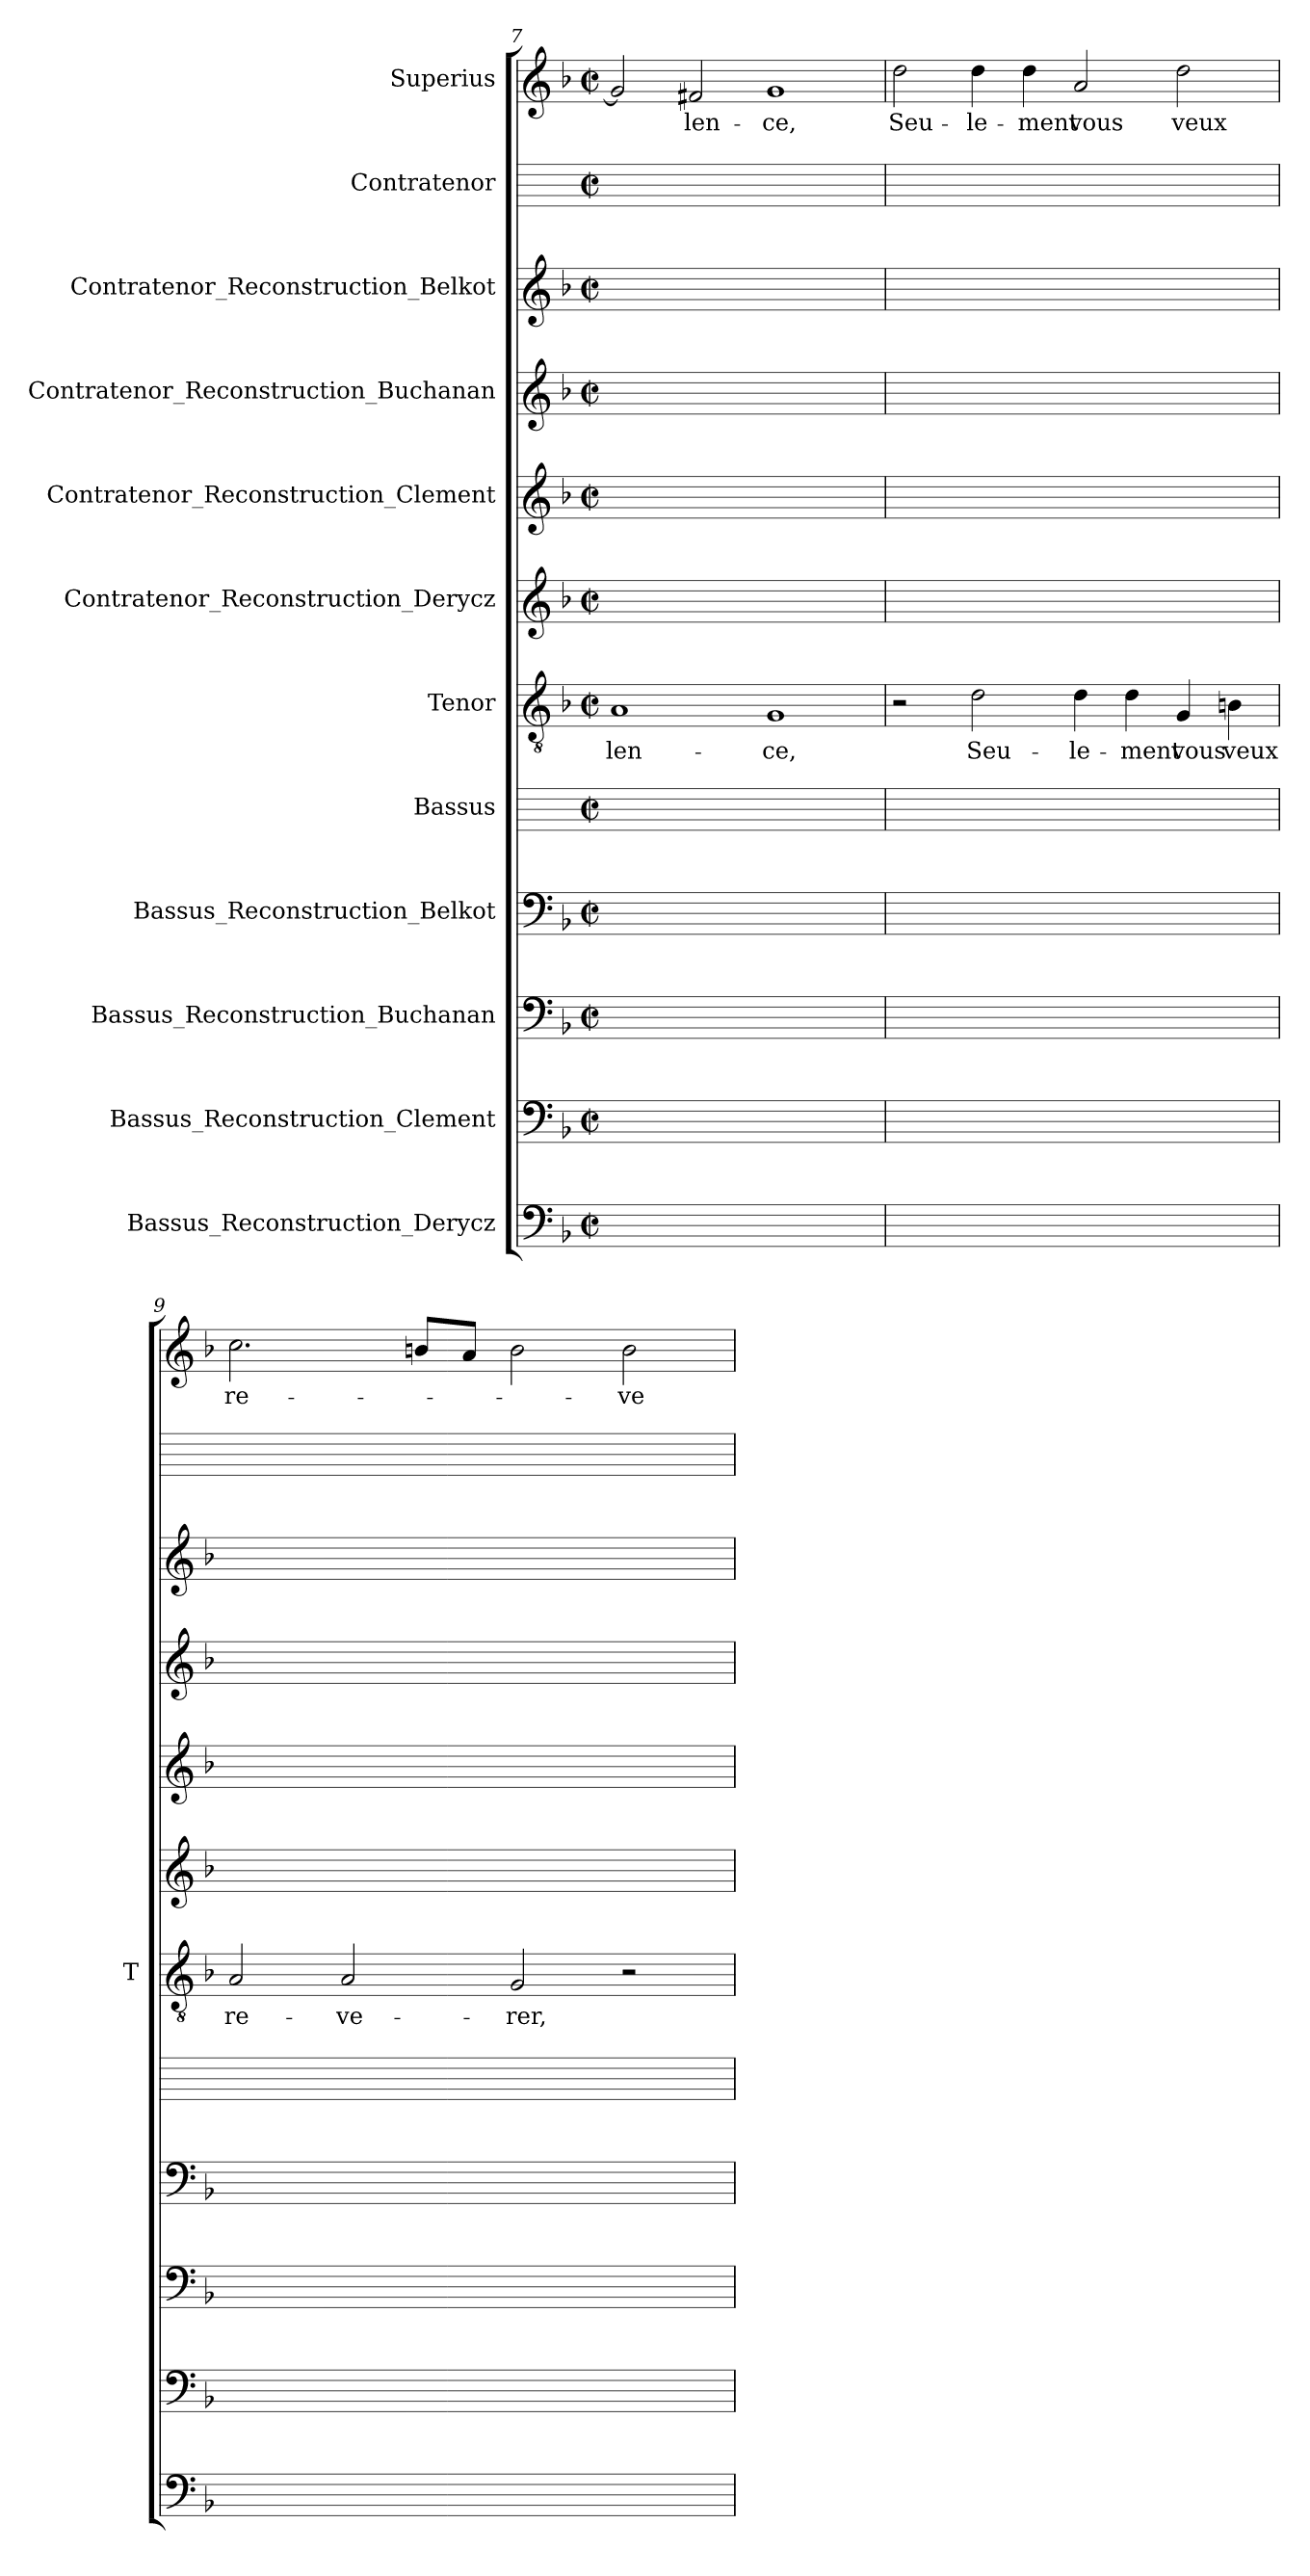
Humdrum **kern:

**kern	**kern	**kern	**kern	**kern	**kern	**text	**kern	**kern	**kern	**kern	**kern	**kern	**text
*part12	*part11	*part10	*part9	*part8	*part7	*part7	*part6	*part5	*part4	*part3	*part2	*part1	*part1
*staff12	*staff11	*staff10	*staff9	*staff8	*staff7	*staff7	*staff6	*staff5	*staff4	*staff3	*staff2	*staff1	*staff1
*I"Bassus_Reconstruction_Derycz	*I"Bassus_Reconstruction_Clement	*I"Bassus_Reconstruction_Buchanan	*I"Bassus_Reconstruction_Belkot	*I"Bassus	*I"Tenor	*	*I"Contratenor_Reconstruction_Derycz	*I"Contratenor_Reconstruction_Clement	*I"Contratenor_Reconstruction_Buchanan	*I"Contratenor_Reconstruction_Belkot	*I"Contratenor	*I"Superius	*
*	*	*	*	*	*I'T	*	*	*	*	*	*	*	*
*clefF4	*clefF4	*clefF4	*clefF4	*	*clefGv2	*	*clefG2	*clefG2	*clefG2	*clefG2	*	*clefG2	*
*k[b-]	*k[b-]	*k[b-]	*k[b-]	*	*k[b-]	*	*k[b-]	*k[b-]	*k[b-]	*k[b-]	*	*k[b-]	*
*F:	*F:	*F:	*F:	*	*F:	*	*F:	*F:	*F:	*F:	*	*F:	*
*M2/2	*M2/2	*M2/2	*M2/2	*M2/2	*M2/2	*	*M2/2	*M2/2	*M2/2	*M2/2	*M2/2	*M2/2	*
*met(c|)	*met(c|)	*met(c|)	*met(c|)	*met(c|)	*met(c|)	*	*met(c|)	*met(c|)	*met(c|)	*met(c|)	*met(c|)	*met(c|)	*
=7	=7	=7	=7	=7	=7	=7	=7	=7	=7	=7	=7	=7	=7
0ryy	0ryy	0ryy	0ryy	0ryy	1A	len-	0ryy	0ryy	0ryy	0ryy	0ryy	2g]	.
.	.	.	.	.	.	.	.	.	.	.	.	2f#X	len-
.	.	.	.	.	1G	-ce,	.	.	.	.	.	1g	-ce,
=8	=8	=8	=8	=8	=8	=8	=8	=8	=8	=8	=8	=8	=8
0ryy	0ryy	0ryy	0ryy	0ryy	2r	.	0ryy	0ryy	0ryy	0ryy	0ryy	2dd	Seu-
.	.	.	.	.	2d	Seu-	.	.	.	.	.	4dd	le-
.	.	.	.	.	.	.	.	.	.	.	.	4dd	-ment
.	.	.	.	.	4d	le-	.	.	.	.	.	2a	-vous
.	.	.	.	.	4d	-ment	.	.	.	.	.	.	.
.	.	.	.	.	4G	-vous	.	.	.	.	.	2dd	-veux
.	.	.	.	.	4B	-veux	.	.	.	.	.	.	.
!!LO:PB:g=z
=9	=9	=9	=9	=9	=9	=9	=9	=9	=9	=9	=9	=9	=9
0ryy	0ryy	0ryy	0ryy	0ryy	2A	re-	0ryy	0ryy	0ryy	0ryy	0ryy	2.cc	re-
.	.	.	.	.	2A	ve-	.	.	.	.	.	.	.
.	.	.	.	.	.	.	.	.	.	.	.	8bL	.
.	.	.	.	.	.	.	.	.	.	.	.	8aJ	.
.	.	.	.	.	2G	-rer,	.	.	.	.	.	2b	.
.	.	.	.	.	2r	.	.	.	.	.	.	2b	ve-
=	=	=	=	=	=	=	=	=	=	=	=	=	=
*-	*-	*-	*-	*-	*-	*-	*-	*-	*-	*-	*-	*-	*-
